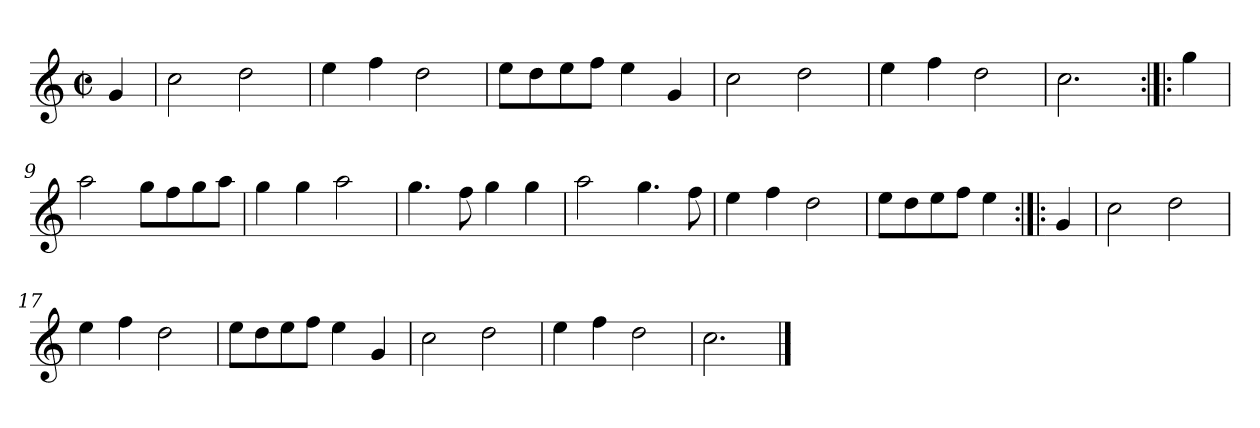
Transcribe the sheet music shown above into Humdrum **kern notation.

**kern
*part1
*staff1
*clefG2
*k[]
*M2/2
*met(c|)
=1
4g/
=2
2cc\
2dd\
=3
4ee\
4ff\
2dd\
=4
8ee\L
8dd\
8ee\
8ff\J
4ee\
4g/
=5
2cc\
2dd\
=6
4ee\
4ff\
2dd\
=7
2.cc\
=8:|!|:
4gg\
!!LO:LB:g=z
=9
2aa\
8gg\L
8ff\
8gg\
8aa\J
=10
4gg\
4gg\
2aa\
=11
4.gg\
8ff\
4gg\
4gg\
=12
2aa\
4.gg\
8ff\
=13
4ee\
4ff\
2dd\
=14
8ee\L
8dd\
8ee\
8ff\J
4ee\
=15:|!|:
4g/
=16
2cc\
2dd\
=17
4ee\
4ff\
2dd\
!!LO:LB:g=z
=18
8ee\L
8dd\
8ee\
8ff\J
4ee\
4g/
=19
2cc\
2dd\
=20
4ee\
4ff\
2dd\
=21
2.cc\
==
*-
